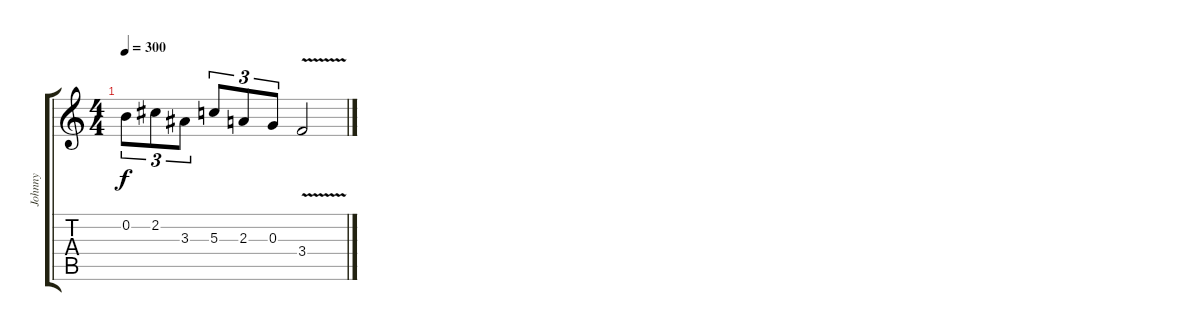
\track ("Johnny" "Johnny") {instrument overdrivenguitar}
\staff {score tabs}
\tuning (E4 B3 G3 D3 A2 D2) {hide}
\ts (4 4)
\tempo 300
\clef g2
\ks c
0.2.8{tu (3 2) dy f} 2.2.8{tu (3 2)} 3.3.8{tu (3 2)} 5.3.8{tu (3 2)} 2.3.8{tu (3 2)} 0.3.8{tu (3 2)} 3.4{v}.2
